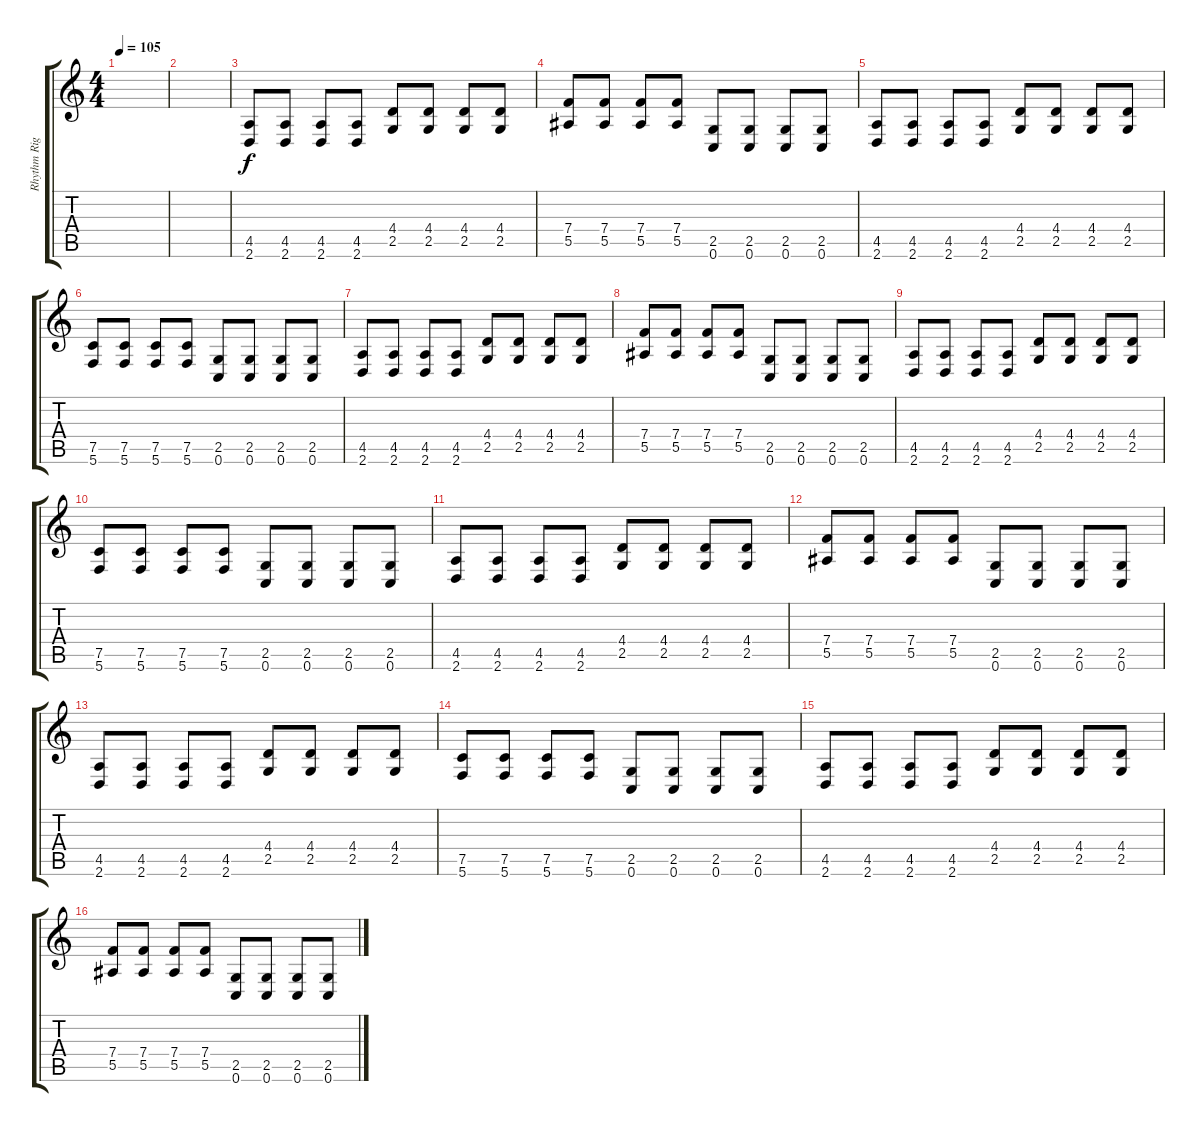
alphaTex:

\track ("Rhythm Right" "Rhythm Rig") {instrument distortionguitar}
\staff {score tabs}
\tuning (C4 G3 Eb3 Bb2 F2 C2) {hide}
\ts (4 4)
\tempo 105
\clef g2
\ks c
|
|
(4.5 2.6).8 (4.5 2.6).8 (4.5 2.6).8 (4.5 2.6).8 (4.4 2.5).8 (4.4 2.5).8 (4.4 2.5).8 (4.4 2.5).8 |
(7.4 5.5).8 (7.4 5.5).8 (7.4 5.5).8 (7.4 5.5).8 (2.5 0.6).8 (2.5 0.6).8 (2.5 0.6).8 (2.5 0.6).8 |
(4.5 2.6).8 (4.5 2.6).8 (4.5 2.6).8 (4.5 2.6).8 (4.4 2.5).8 (4.4 2.5).8 (4.4 2.5).8 (4.4 2.5).8 |
(7.5 5.6).8 (7.5 5.6).8 (7.5 5.6).8 (7.5 5.6).8 (2.5 0.6).8 (2.5 0.6).8 (2.5 0.6).8 (2.5 0.6).8 |
(4.5 2.6).8 (4.5 2.6).8 (4.5 2.6).8 (4.5 2.6).8 (4.4 2.5).8 (4.4 2.5).8 (4.4 2.5).8 (4.4 2.5).8 |
(7.4 5.5).8 (7.4 5.5).8 (7.4 5.5).8 (7.4 5.5).8 (2.5 0.6).8 (2.5 0.6).8 (2.5 0.6).8 (2.5 0.6).8 |
(4.5 2.6).8 (4.5 2.6).8 (4.5 2.6).8 (4.5 2.6).8 (4.4 2.5).8 (4.4 2.5).8 (4.4 2.5).8 (4.4 2.5).8 |
(7.5 5.6).8 (7.5 5.6).8 (7.5 5.6).8 (7.5 5.6).8 (2.5 0.6).8 (2.5 0.6).8 (2.5 0.6).8 (2.5 0.6).8 |
(4.5 2.6).8 (4.5 2.6).8 (4.5 2.6).8 (4.5 2.6).8 (4.4 2.5).8 (4.4 2.5).8 (4.4 2.5).8 (4.4 2.5).8 |
(7.4 5.5).8 (7.4 5.5).8 (7.4 5.5).8 (7.4 5.5).8 (2.5 0.6).8 (2.5 0.6).8 (2.5 0.6).8 (2.5 0.6).8 |
(4.5 2.6).8 (4.5 2.6).8 (4.5 2.6).8 (4.5 2.6).8 (4.4 2.5).8 (4.4 2.5).8 (4.4 2.5).8 (4.4 2.5).8 |
(7.5 5.6).8 (7.5 5.6).8 (7.5 5.6).8 (7.5 5.6).8 (2.5 0.6).8 (2.5 0.6).8 (2.5 0.6).8 (2.5 0.6).8 |
(4.5 2.6).8 (4.5 2.6).8 (4.5 2.6).8 (4.5 2.6).8 (4.4 2.5).8 (4.4 2.5).8 (4.4 2.5).8 (4.4 2.5).8 |
(7.4 5.5).8 (7.4 5.5).8 (7.4 5.5).8 (7.4 5.5).8 (2.5 0.6).8 (2.5 0.6).8 (2.5 0.6).8 (2.5 0.6).8
